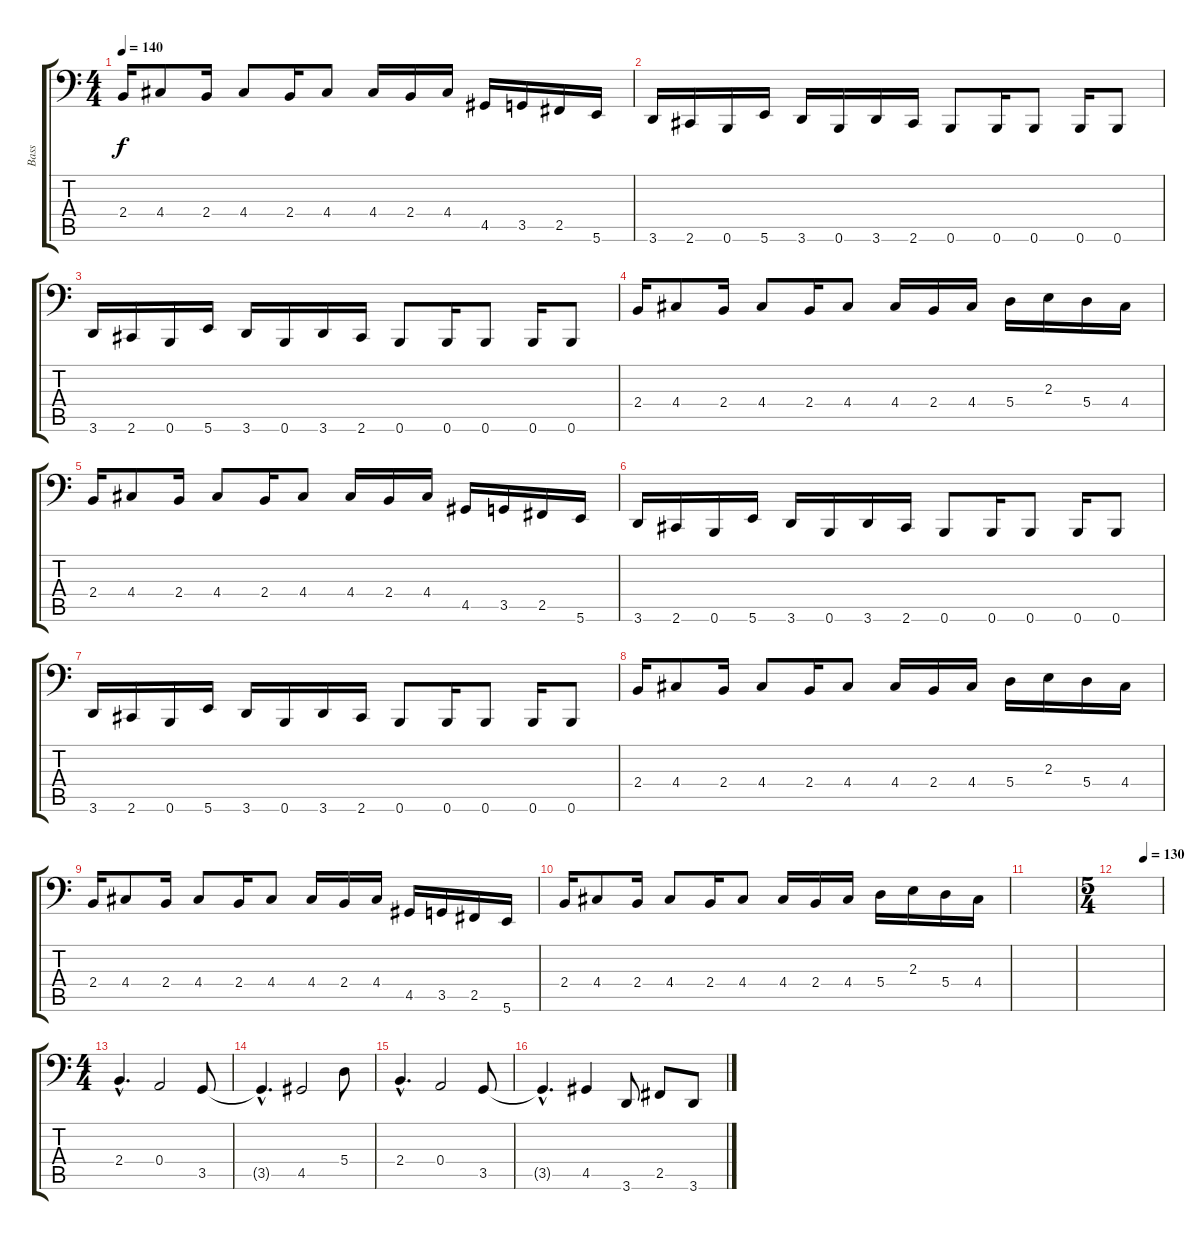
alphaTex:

\track ("Bass" "Bass") {instrument electricbassfinger}
\staff {score tabs}
\tuning (C3 G2 D2 A1 E1 B0) {hide}
\ts (4 4)
\tempo 140
\clef f4
\ks c
2.4.16{dy f} 4.4.8 2.4.16 4.4.8 2.4.16 4.4.8 4.4.16 2.4.16 4.4.16 4.5.16 3.5.16 2.5.16 5.6.16 |
3.6.16 2.6.16 0.6.16 5.6.16 3.6.16 0.6.16 3.6.16 2.6.16 0.6.8 0.6.16 0.6.8 0.6.16 0.6.8 |
3.6.16 2.6.16 0.6.16 5.6.16 3.6.16 0.6.16 3.6.16 2.6.16 0.6.8 0.6.16 0.6.8 0.6.16 0.6.8 |
2.4.16 4.4.8 2.4.16 4.4.8 2.4.16 4.4.8 4.4.16 2.4.16 4.4.16 5.4.16 2.3.16 5.4.16 4.4.16 |
2.4.16 4.4.8 2.4.16 4.4.8 2.4.16 4.4.8 4.4.16 2.4.16 4.4.16 4.5.16 3.5.16 2.5.16 5.6.16 |
3.6.16 2.6.16 0.6.16 5.6.16 3.6.16 0.6.16 3.6.16 2.6.16 0.6.8 0.6.16 0.6.8 0.6.16 0.6.8 |
3.6.16 2.6.16 0.6.16 5.6.16 3.6.16 0.6.16 3.6.16 2.6.16 0.6.8 0.6.16 0.6.8 0.6.16 0.6.8 |
2.4.16 4.4.8 2.4.16 4.4.8 2.4.16 4.4.8 4.4.16 2.4.16 4.4.16 5.4.16 2.3.16 5.4.16 4.4.16 |
2.4.16 4.4.8 2.4.16 4.4.8 2.4.16 4.4.8 4.4.16 2.4.16 4.4.16 4.5.16 3.5.16 2.5.16 5.6.16 |
2.4.16 4.4.8 2.4.16 4.4.8 2.4.16 4.4.8 4.4.16 2.4.16 4.4.16 5.4.16 2.3.16 5.4.16 4.4.16 |
|
\ts (5 4)
\tempo (130 0.6)
|
\ts (4 4)
2.4{hac}.4{d} 0.4.2 3.5.8 |
3.5{hac t}.4{d} 4.5.2 5.4.8 |
2.4{hac}.4{d} 0.4.2 3.5.8 |
3.5{hac t}.4{d} 4.5.4 3.6.8 2.5.8 3.6.8
